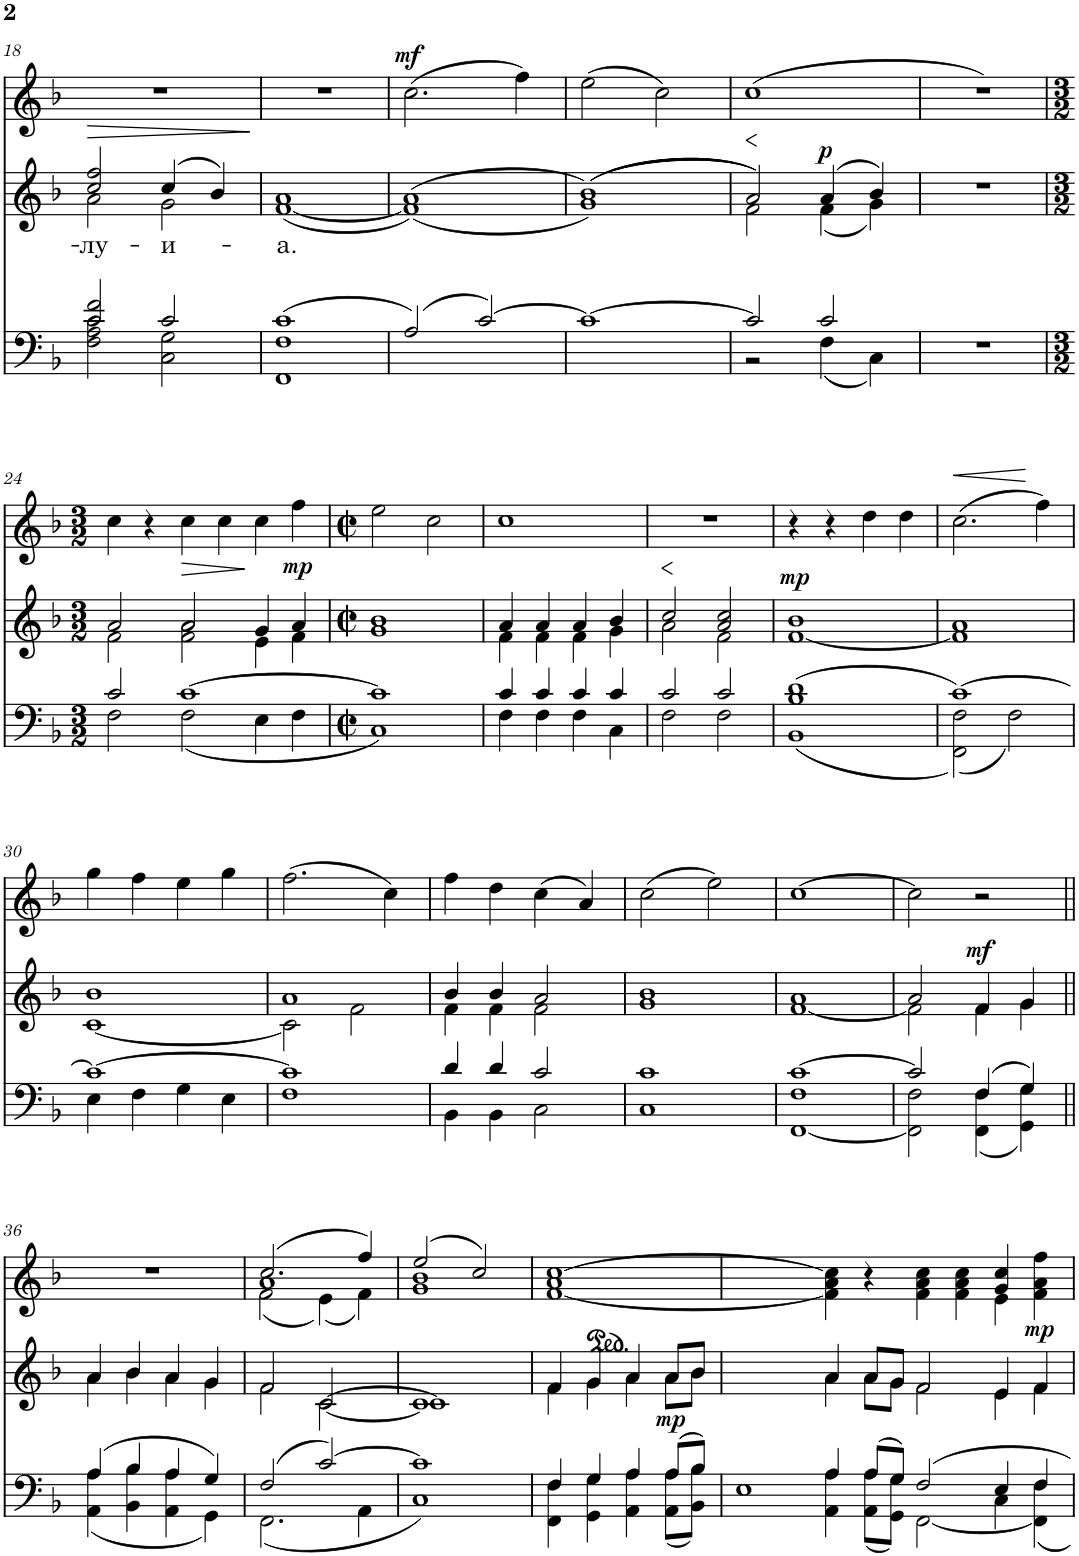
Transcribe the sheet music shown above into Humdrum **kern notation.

**kern	**kern	**text	**dynam	**kern	**dynam
*part3	*part2	*part2	*part2	*part1	*part1
*staff3	*staff2	*staff2	*staff2	*staff1	*staff1
*I"T Б	*I"C A	*	*	*I"A Solo	*
!!LO:PB:g=z
*clefF4	*clefG2	*	*	*clefG2	*
*k[b-]	*k[b-]	*	*	*k[b-]	*
*M2/2	*M2/2	*	*	*M2/2	*
*met(c|)	*met(c|)	*	*	*met(c|)	*
=18	=18	=18	=18	=18	=18
*^	*^	*	*	*	*
!	!	!	!	!LO:LY:b	!	!	!
2c/ 2f/	2F\ 2A\ 2c\	2cc/ 2ff/	2a\	-лу-	.	1r	.
!	!	!	!	!LO:LY:b	!	!	!
2c/	2C\ 2G\	(4cc/	2g\	-и-	.	.	.
.	.	4b-/)	.	.	.	.	.
*	*	*v	*v	*	*	*	*
=19	=19	=19	=19	=19	=19	=19
*	*^	*	*	*	*	*
!	!	!	!	!LO:LY:b	!	!	!
(>1c	1F	1FF	([<1f 1a	а.	.	1r	.
=20	=20	=20	=20	=20	=20	=20	=20
!	!	!	!	!	!	!	!LO:DY:a
*v	*v	*v	*	*	*	*	*
(>2A/)	((>1f] 1a)	.	.	(>2.cc\	mf
[>2c/)	.	.	.	.	.
.	.	.	.	4ff\)	.
=21	=21	=21	=21	=21	=21
1c_	((>1g 1b-))	.	.	(>2ee\	.
.	.	.	.	2cc\)	.
=22	=22	=22	=22	=22	=22
*^	*^	*	*	*	*
!	!	!	!	!	!	!	!LO:HP:b
2c/]	2r	2a/))	2f\	.	.	(1cc	<
!	!	!	!	!	!LO:DY:a	!	!
2c/	(<4F\	(4a/	(4f\	.	p	.	.
.	4C\)	4b-/)	4g\)	.	.	.	.
*v	*v	*	*	*	*	*	*
*	*v	*v	*	*	*	*
=23	=23	=23	=23	=23	=23
1r	1r	.	.	1r)	.
!!LO:LB:g=z
=24	=24	=24	=24	=24	=24
*M3/2	*M3/2	*	*	*M3/2	*
*^	*^	*	*	*	*
2c/	2F\	2a/	2f\	.	.	4cc\	.
.	.	.	.	.	.	4r	.
!	!	!	!	!	!	!	!LO:HP:b
[>1c	(<2F\	2a/	2f\ 2a\	.	.	4cc\	>
.	.	.	.	.	.	4cc\	.
.	4E\	4g/	4e\	.	.	4cc\	[
!	!	!	!	!	!	!	!LO:DY:b
.	4F\	4a/	4f\	.	.	4ff\	mp
*	*	*v	*v	*	*	*	*
=25	=25	=25	=25	=25	=25	=25
*M2/2	*	*M2/2	*	*	*M2/2	*
*met(c|)	*	*met(c|)	*	*	*met(c|)	*
1c]	1C)	1g 1b-	.	.	2ee\	.
.	.	.	.	.	2cc\	.
=26	=26	=26	=26	=26	=26	=26
*	*	*^	*	*	*	*
4c/	4F\	4a/	4f\	.	.	1cc	.
4c/	4F\	4a/	4f\	.	.	.	.
4c/	4F\	4a/	4f\	.	.	.	.
4c/	4C\	4b-/	4g\	.	.	.	.
*v	*v	*	*	*	*	*	*
*	*v	*v	*	*	*	*
.	.	.	.	.	]
=27	=27	=27	=27	=27	=27
*^	*^	*	*	*	*
!	!	!	!	!	!	!	!LO:HP:b
2c/	2F\	2cc/	2a\	.	.	1r	<
2c/	2F\	2a/ 2cc/	2f\	.	.	.	.
=28	=28	=28	=28	=28	=28	=28	=28
!	!	!	!	!	!LO:DY:a	!	!
(>1B- 1d	(<1BB-	1b-	[<1f	.	mp	4r	.
.	.	.	.	.	.	4r	.
.	.	.	.	.	.	4dd\	.
.	.	.	.	.	.	4dd\	.
=29	=29	=29	=29	=29	=29	=29	=29
[>1c)	(<2FF\ 2F\)	1ryy	1f] 1a	.	.	(>2.cc\	.
.	2F\)	.	.	.	.	.	.
.	.	.	.	.	.	4ff\)	[
!!LO:LB:g=z
=30	=30	=30	=30	=30	=30	=30	=30
1c_	4E\	1b-	[<1c	.	.	4gg\	.
.	4F\	.	.	.	.	4ff\	.
.	4G\	.	.	.	.	4ee\	.
.	4E\	.	.	.	.	4gg\	.
=31	=31	=31	=31	=31	=31	=31	=31
1c]	1F	1a	2c\]	.	.	(>2.ff\	.
.	.	.	2f\	.	.	.	.
.	.	.	.	.	.	4cc\)	.
=32	=32	=32	=32	=32	=32	=32	=32
4d/	4BB-\	4b-/	4f\	.	.	4ff\	.
4d/	4BB-\	4b-/	4f\	.	.	4dd\	.
2c/	2C\	2a/	2f\	.	.	(>4cc\	.
.	.	.	.	.	.	4a/)	.
*	*	*v	*v	*	*	*	*
=33	=33	=33	=33	=33	=33	=33
1c	1C	1g 1b-	.	.	(>2cc\	.
.	.	.	.	.	2ee\)	.
=34	=34	=34	=34	=34	=34	=34
*	*^	*	*	*	*	*
[>1c	1F	[<1FF	[<1f 1a	.	.	[>1cc	.
*	*v	*v	*	*	*	*	*
=35	=35	=35	=35	=35	=35	=35
*	*	*^	*	*	*	*
2c/]	2FF\] 2F\	2f\]	2a/	.	.	2cc\]	.
!	!	!	!	!	!LO:DY:a	!	!
(>4F/	(<4FF\ 4F\	4f\	4f/	.	mf	2r	.
4G/)	4GG\ 4G\)	4g\	4g/	.	.	.	.
!!LO:LB:g=z
=36||	=36||	=36||	=36||	=36||	=36||	=36||	=36||
(>4A/	(<4AA\ 4A\	4a/	4a\	.	.	1r	.
4B-/	4BB-\ 4B-\	4b-/	4b-\	.	.	.	.
4A/	4AA\ 4A\	4a/	4a\	.	.	.	.
4G/)	4GG\)	4g/	4g\	.	.	.	.
=37	=37	=37	=37	=37	=37	=37	=37
*	*	*	*	*	*	*^	*
*	*	*	*	*	*	*	*^	*
(>2F/	(<2.FF\	2f/	2f\	.	.	(>2.cc/	1a	(<2f\	.
[>2c/)	.	[<2c/	[>2c\	.	.	.	.	(<4e\)	.
.	4AA\	.	.	.	.	4ff/)	.	4f\)	.
*	*	*	*	*	*	*	*v	*v	*
=38	=38	=38	=38	=38	=38	=38	=38	=38
1c]	1C)	1c]	1c]	.	.	(>2ee/	1g 1b-	.
.	.	.	.	.	.	2cc/)	.	.
*	*	*	*	*	*	*v	*v	*
=39	=39	=39	=39	=39	=39	=39	=39
4F/	4FF\ 4F\	4f/	4f\	.	.	[<1f 1a [>1cc	.
4G/	4GG\ 4G\	4g/	4g\	.	.	.	.
4A/	4AA\ 4A\	4a/	4a\	.	.	.	.
!	!	!	!	!	!LO:DY:b	!	!
(>8A/L	(<8AA\ 8A\L	8a/L	8a\L	.	mp	.	.
8B-/J)	8BB-\ 8B-\J)	8b-/J	8b-\J	.	.	.	.
=40	=40	=40	=40	=40	=40	=40	=40
*	*	*	*	*	*	*^	*
1E	1ryy	1ryy	1ryy	.	.	1ryy	0ryy	.
4A/	4AA\ 4A\	4a/	4a\	.	.	4f\] 4a\ 4cc\]	.	.
(>8A/L	(<8AA\ 8A\L	8a/L	8a\L	.	.	4r	.	.
8G/J)	8GG\ 8G\J)	8g/J	8g\J	.	.	.	.	.
2F/	[<2FF\	2f/	2f\	.	.	4f\ 4a\ 4cc\	.	.
.	.	.	.	.	.	4f\ 4a\ 4cc\	.	.
4E/	4C\	4e/	4e\	.	.	4e\	4g/ 4cc/	.
!	!	!	!	!	!	!	!	!LO:DY:b
4F/	4FF\] 4F\	4f/	4f\	.	.	4f\ 4a\ 4ff\	4ryy	mp
*v	*v	*	*	*	*	*v	*v	*
*	*v	*v	*	*	*	*
=	=	=	=	=	=
*-	*-	*-	*-	*-	*-
